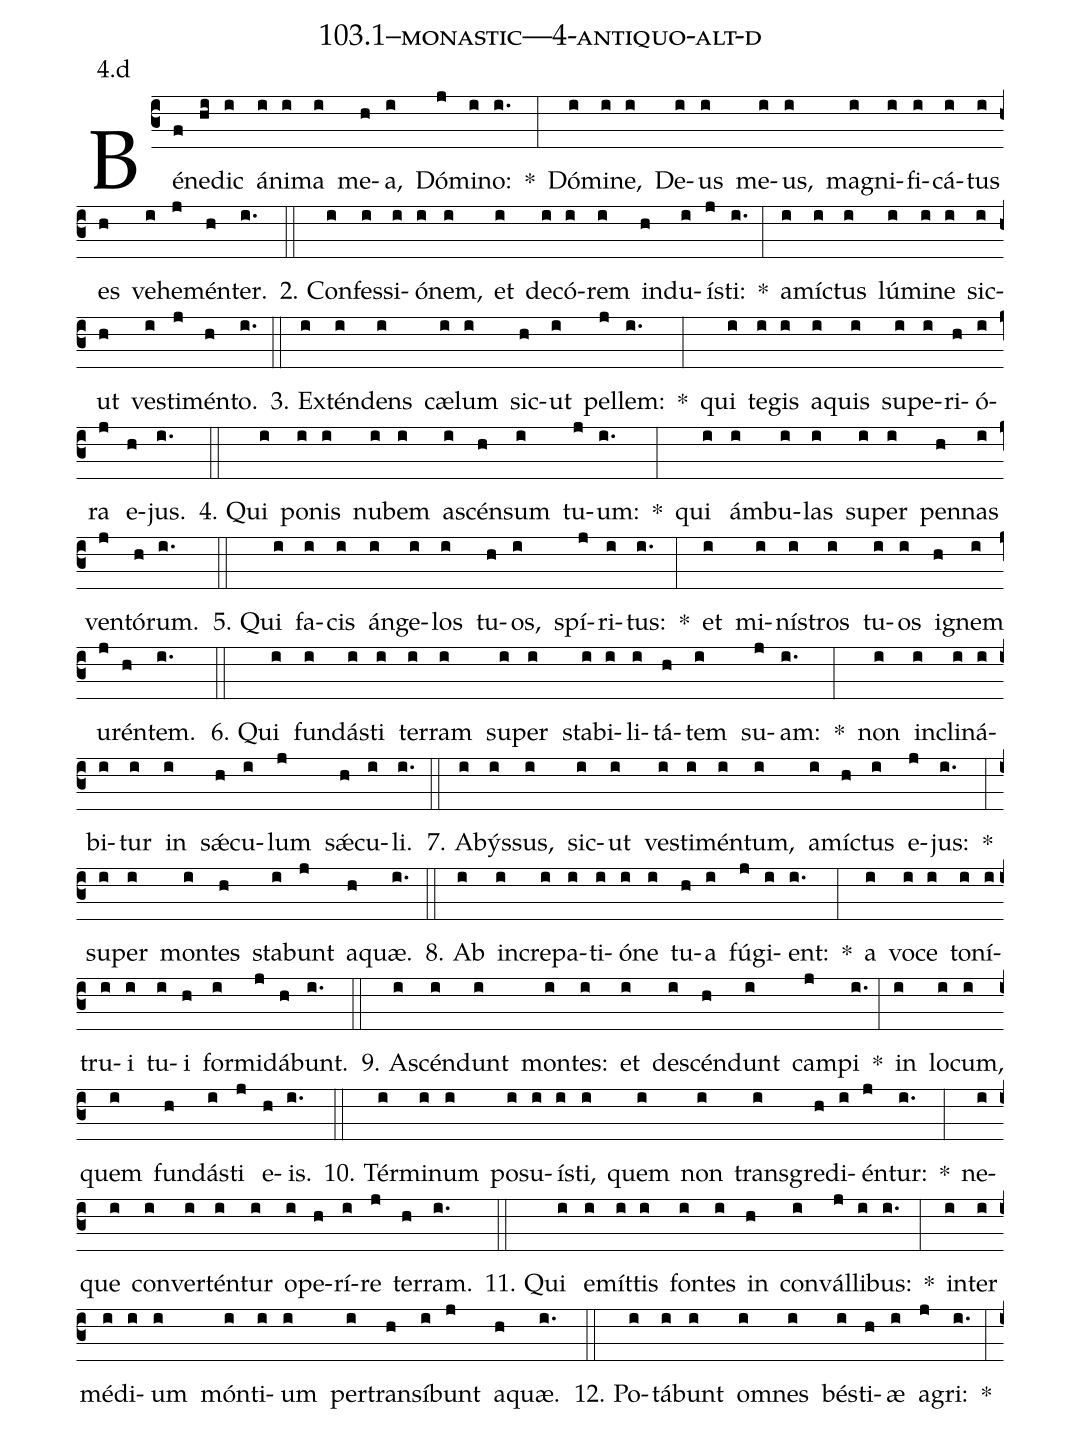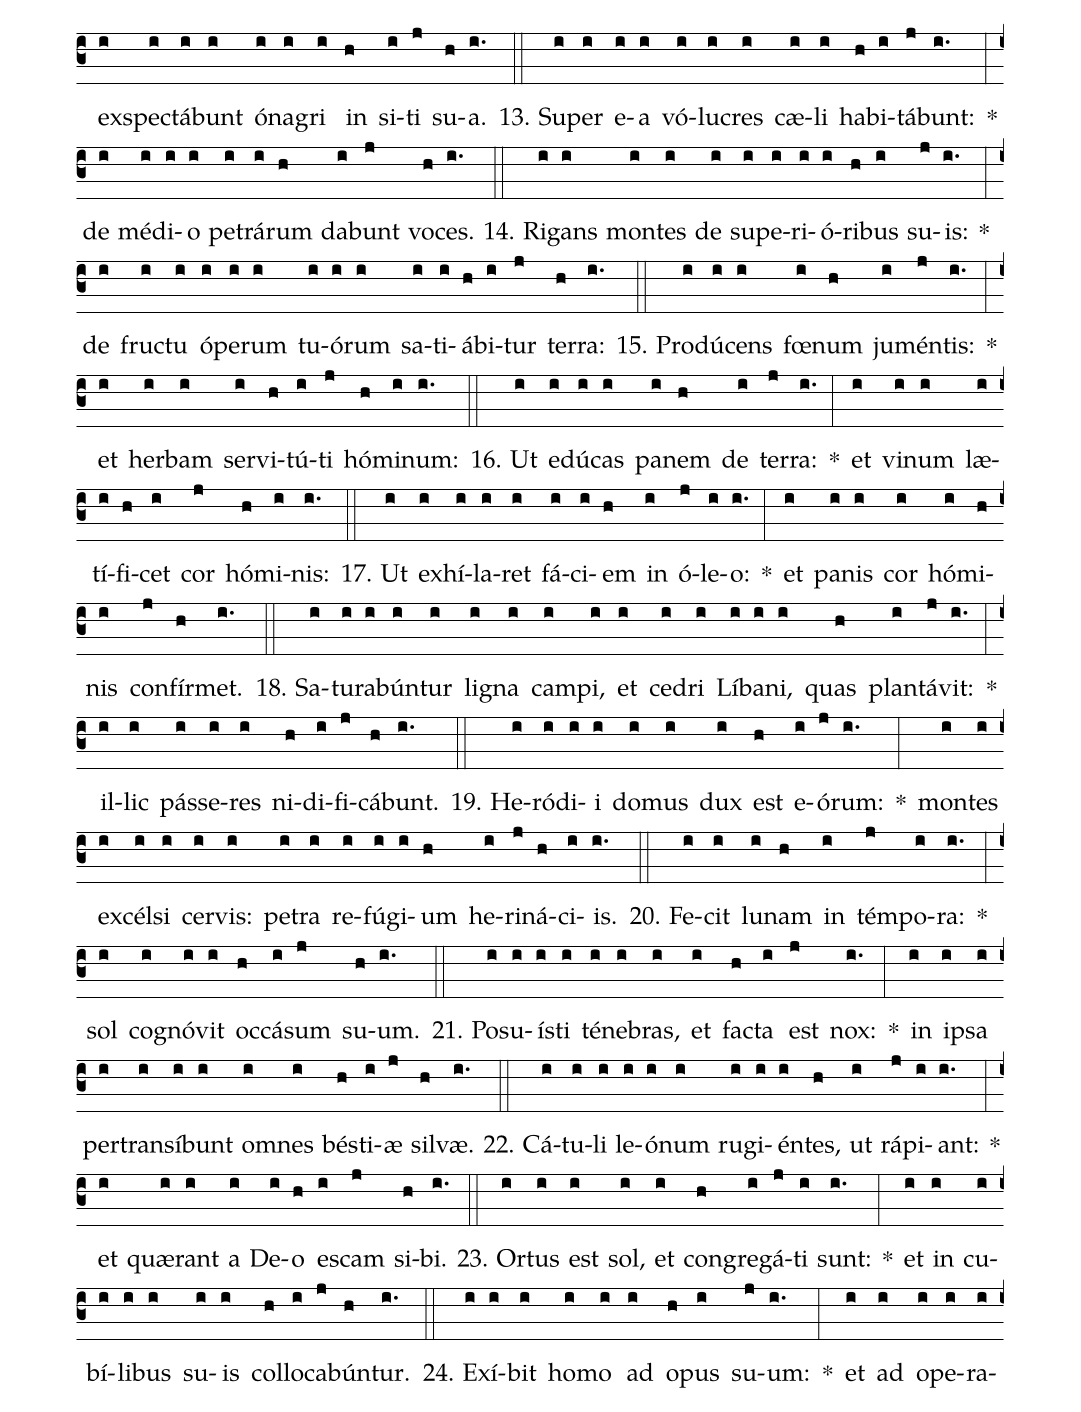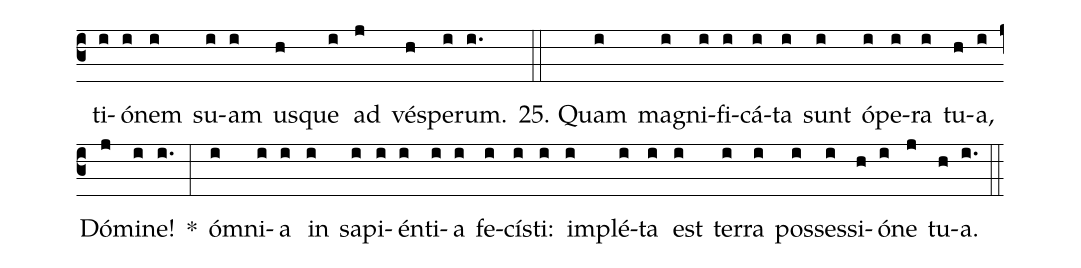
name: 103.1--monastic---4-antiquo-alt-d;
annotation: 4.d;
%%
(c3)Bé(f)ne(hi)dic(i) á(i)ni(i)ma(i) me(h)a,(i) Dó(j)mi(i)no:(i.) *(:) Dó(i)mi(i)ne,(i) De(i)us(i) me(i)us,(i) ma(i)gni(i)fi(i)cá(i)tus(i) es(h) ve(i)he(j)mén(h)ter.(i.) (::)
2. Con(i)fes(i)si(i)ó(i)nem,(i) et(i) de(i)có(i)rem(i) ind(h)u(i)ís(j)ti:(i.) *(:) a(i)míc(i)tus(i) lú(i)mi(i)ne(i) sic(i)ut(h) ves(i)ti(j)mén(h)to.(i.) (::)
3. Ex(i)tén(i)dens(i) cæ(i)lum(i) sic(h)ut(i) pel(j)lem:(i.) *(:) qui(i) te(i)gis(i) a(i)quis(i) su(i)pe(i)ri(h)ó(i)ra(j) e(h)jus.(i.) (::)
4. Qui(i) po(i)nis(i) nu(i)bem(i) a(i)scén(h)sum(i) tu(j)um:(i.) *(:) qui(i) ám(i)bu(i)las(i) su(i)per(i) pen(h)nas(i) ven(j)tó(h)rum.(i.) (::)
5. Qui(i) fa(i)cis(i) án(i)ge(i)los(i) tu(h)os,(i) spí(j)ri(i)tus:(i.) *(:) et(i) mi(i)nís(i)tros(i) tu(i)os(i) i(h)gnem(i) u(j)rén(h)tem.(i.) (::)
6. Qui(i) fun(i)dás(i)ti(i) ter(i)ram(i) su(i)per(i) sta(i)bi(i)li(i)tá(h)tem(i) su(j)am:(i.) *(:) non(i) in(i)cli(i)ná(i)bi(i)tur(i) in(i) sǽ(h)cu(i)lum(j) sǽ(h)cu(i)li.(i.) (::)
7. A(i)býs(i)sus,(i) sic(i)ut(i) ves(i)ti(i)mén(i)tum,(i) a(i)míc(h)tus(i) e(j)jus:(i.) *(:) su(i)per(i) mon(i)tes(h) sta(i)bunt(j) a(h)quæ.(i.) (::)
8. Ab(i) in(i)cre(i)pa(i)ti(i)ó(i)ne(i) tu(h)a(i) fú(j)gi(i)ent:(i.) *(:) a(i) vo(i)ce(i) to(i)ní(i)tru(i)i(i) tu(i)i(h) for(i)mi(j)dá(h)bunt.(i.) (::)
9. A(i)scén(i)dunt(i) mon(i)tes:(i) et(i) de(i)scén(h)dunt(i) cam(j)pi(i.) *(:) in(i) lo(i)cum,(i) quem(i) fun(h)dás(i)ti(j) e(h)is.(i.) (::)
10. Tér(i)mi(i)num(i) po(i)su(i)ís(i)ti,(i) quem(i) non(i) trans(i)gre(h)di(i)én(j)tur:(i.) *(:) ne(i)que(i) con(i)ver(i)tén(i)tur(i) o(i)pe(h)rí(i)re(j) ter(h)ram.(i.) (::)
11. Qui(i) e(i)mít(i)tis(i) fon(i)tes(i) in(h) con(i)vál(j)li(i)bus:(i.) *(:) in(i)ter(i) mé(i)di(i)um(i) món(i)ti(i)um(i) per(i)trans(h)í(i)bunt(j) a(h)quæ.(i.) (::)
12. Po(i)tá(i)bunt(i) om(i)nes(i) bés(i)ti(h)æ(i) a(j)gri:(i.) *(:) ex(i)spec(i)tá(i)bunt(i) ó(i)na(i)gri(i) in(h) si(i)ti(j) su(h)a.(i.) (::)
13. Su(i)per(i) e(i)a(i) vó(i)lu(i)cres(i) cæ(i)li(i) ha(h)bi(i)tá(j)bunt:(i.) *(:) de(i) mé(i)di(i)o(i) pe(i)trá(i)rum(h) da(i)bunt(j) vo(h)ces.(i.) (::)
14. Ri(i)gans(i) mon(i)tes(i) de(i) su(i)pe(i)ri(i)ó(i)ri(h)bus(i) su(j)is:(i.) *(:) de(i) fruc(i)tu(i) ó(i)pe(i)rum(i) tu(i)ó(i)rum(i) sa(i)ti(i)á(h)bi(i)tur(j) ter(h)ra:(i.) (::)
15. Pro(i)dú(i)cens(i) fœ(i)num(h) ju(i)mén(j)tis:(i.) *(:) et(i) her(i)bam(i) ser(i)vi(h)tú(i)ti(j) hó(h)mi(i)num:(i.) (::)
16. Ut(i) e(i)dú(i)cas(i) pa(i)nem(h) de(i) ter(j)ra:(i.) *(:) et(i) vi(i)num(i) læ(i)tí(i)fi(h)cet(i) cor(j) hó(h)mi(i)nis:(i.) (::)
17. Ut(i) ex(i)hí(i)la(i)ret(i) fá(i)ci(i)em(h) in(i) ó(j)le(i)o:(i.) *(:) et(i) pa(i)nis(i) cor(i) hó(i)mi(h)nis(i) con(j)fír(h)met.(i.) (::)
18. Sa(i)tu(i)ra(i)bún(i)tur(i) li(i)gna(i) cam(i)pi,(i) et(i) ce(i)dri(i) Lí(i)ba(i)ni,(i) quas(h) plan(i)tá(j)vit:(i.) *(:) il(i)lic(i) pás(i)se(i)res(i) ni(h)di(i)fi(j)cá(h)bunt.(i.) (::)
19. He(i)ró(i)di(i)i(i) do(i)mus(i) dux(i) est(h) e(i)ó(j)rum:(i.) *(:) mon(i)tes(i) ex(i)cél(i)si(i) cer(i)vis:(i) pe(i)tra(i) re(i)fú(i)gi(i)um(h) he(i)ri(j)ná(h)ci(i)is.(i.) (::)
20. Fe(i)cit(i) lu(i)nam(h) in(i) tém(j)po(i)ra:(i.) *(:) sol(i) co(i)gnó(i)vit(i) oc(h)cá(i)sum(j) su(h)um.(i.) (::)
21. Po(i)su(i)ís(i)ti(i) té(i)ne(i)bras,(i) et(i) fac(h)ta(i) est(j) nox:(i.) *(:) in(i) ip(i)sa(i) per(i)trans(i)í(i)bunt(i) om(i)nes(i) bés(h)ti(i)æ(j) sil(h)væ.(i.) (::)
22. Cá(i)tu(i)li(i) le(i)ó(i)num(i) ru(i)gi(i)én(i)tes,(h) ut(i) rá(j)pi(i)ant:(i.) *(:) et(i) quæ(i)rant(i) a(i) De(i)o(h) es(i)cam(j) si(h)bi.(i.) (::)
23. Or(i)tus(i) est(i) sol,(i) et(i) con(h)gre(i)gá(j)ti(i) sunt:(i.) *(:) et(i) in(i) cu(i)bí(i)li(i)bus(i) su(i)is(i) col(h)lo(i)ca(j)bún(h)tur.(i.) (::)
24. Ex(i)í(i)bit(i) ho(i)mo(i) ad(i) o(h)pus(i) su(j)um:(i.) *(:) et(i) ad(i) o(i)pe(i)ra(i)ti(i)ó(i)nem(i) su(i)am(i) us(h)que(i) ad(j) vés(h)pe(i)rum.(i.) (::)
25. Quam(i) ma(i)gni(i)fi(i)cá(i)ta(i) sunt(i) ó(i)pe(i)ra(i) tu(h)a,(i) Dó(j)mi(i)ne!(i.) *(:) óm(i)ni(i)a(i) in(i) sa(i)pi(i)én(i)ti(i)a(i) fe(i)cís(i)ti:(i) im(i)plé(i)ta(i) est(i) ter(i)ra(i) pos(i)ses(i)si(h)ó(i)ne(j) tu(h)a.(i.) (::)
